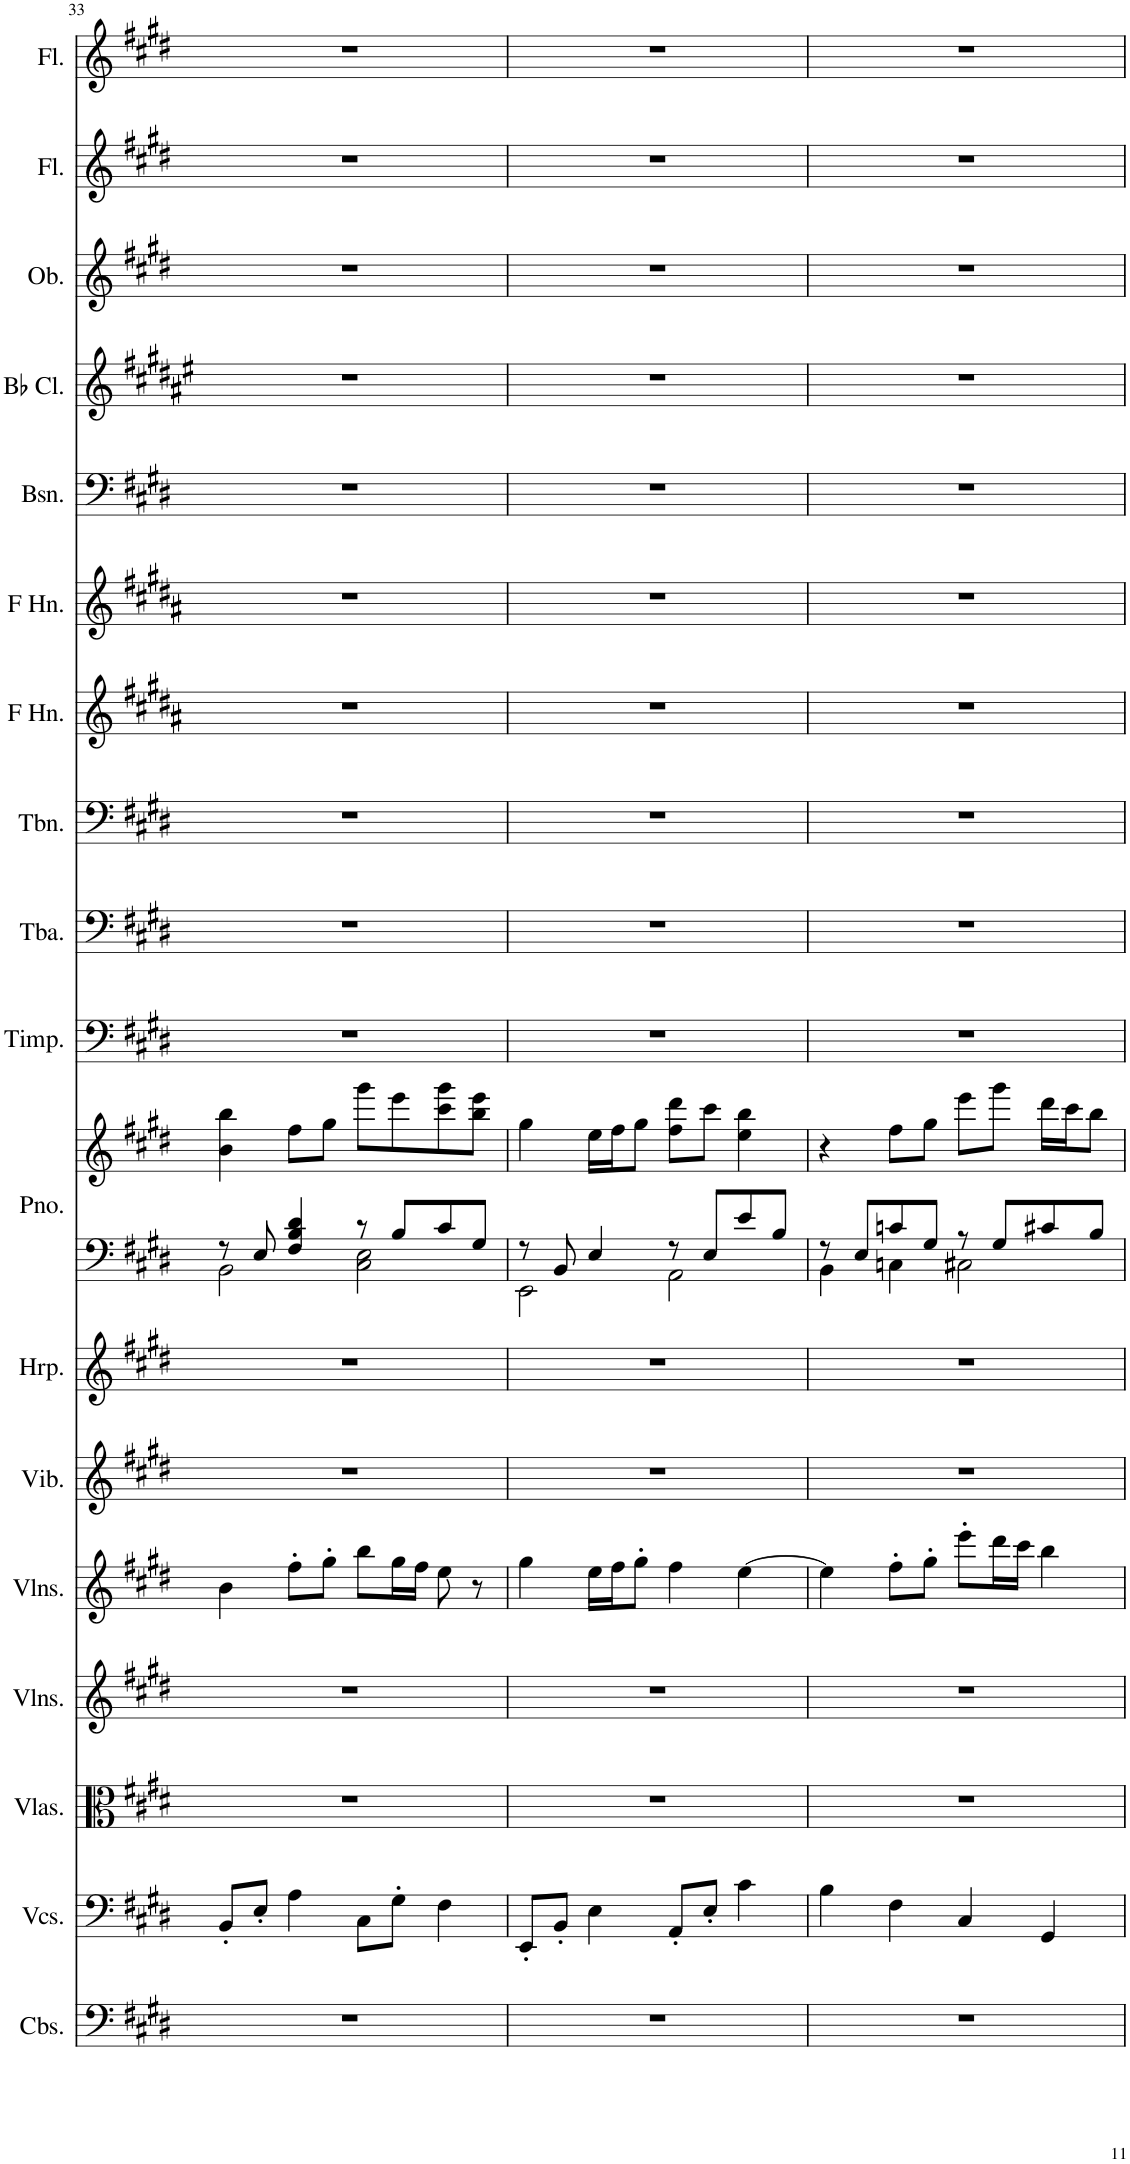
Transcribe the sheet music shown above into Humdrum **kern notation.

**kern	**kern	**kern	**kern	**kern	**kern	**kern	**kern	**kern	**kern	**kern	**kern	**kern	**kern	**kern	**kern	**kern	**kern	**kern
*part18	*part17	*part16	*part15	*part14	*part13	*part12	*part11	*part11	*part10	*part9	*part8	*part7	*part6	*part5	*part4	*part3	*part2	*part1
*staff19	*staff18	*staff17	*staff16	*staff15	*staff14	*staff13	*staff12	*staff11	*staff10	*staff9	*staff8	*staff7	*staff6	*staff5	*staff4	*staff3	*staff2	*staff1
*I"Contrabasses	*I"Violoncellos	*I"Violas	*I"Violins	*I"Violins	*I"Vibraphone	*I"Harp	*I"Piano	*	*I"Timpani	*I"Tuba	*I"Trombone	*I"Horn in F	*I"Horn in F	*I"Bassoon	*I"Bb Clarinet	*I"Oboe	*I"Flute	*I"Flute
*I'Cbs.	*I'Vcs.	*I'Vlas.	*I'Vlns.	*I'Vlns.	*I'Vib.	*I'Hrp.	*I'Pno.	*	*I'Timp.	*I'Tba.	*I'Tbn.	*	*	*I'Bsn.	*I'Bb Cl.	*I'Ob.	*I'Fl.	*I'Fl.
!!LO:PB:g=z
*clefF4	*clefF4	*clefC3	*clefG2	*clefG2	*clefG2	*clefG2	*clefF4	*clefG2	*clefF4	*clefF4	*clefF4	*clefG2	*clefG2	*clefF4	*clefG2	*clefG2	*clefG2	*clefG2
*Trd7c12	*	*	*	*	*	*	*	*	*	*	*	*Trd4c7	*Trd4c7	*	*Trd1c2	*	*	*
*k[f#c#g#d#]	*k[f#c#g#d#]	*k[f#c#g#d#]	*k[f#c#g#d#]	*k[f#c#g#d#]	*k[f#c#g#d#]	*k[f#c#g#d#]	*k[f#c#g#d#]	*k[f#c#g#d#]	*k[f#c#g#d#]	*k[f#c#g#d#]	*k[f#c#g#d#]	*k[f#c#g#d#a#]	*k[f#c#g#d#a#]	*k[f#c#g#d#]	*k[f#c#g#d#a#e#]	*k[f#c#g#d#]	*k[f#c#g#d#]	*k[f#c#g#d#]
*M4/4	*M4/4	*M4/4	*M4/4	*M4/4	*M4/4	*M4/4	*M4/4	*M4/4	*M4/4	*M4/4	*M4/4	*M4/4	*M4/4	*M4/4	*M4/4	*M4/4	*M4/4	*M4/4
=33	=33	=33	=33	=33	=33	=33	=33	=33	=33	=33	=33	=33	=33	=33	=33	=33	=33	=33
*	*	*	*	*	*	*	*^	*	*	*	*	*	*	*	*	*	*	*
1r	8BB'/L	1r	1r	4b\	1r	1r	8r	2BB\	4b\ 4bb\	1r	1r	1r	1r	1r	1r	1r	1r	1r	1r
.	8E'/J	.	.	.	.	.	8E/	.	.	.	.	.	.	.	.	.	.	.	.
.	4A\	.	.	8ff#'\L	.	.	4F#/ 4B/ 4d#/	.	8ff#\L	.	.	.	.	.	.	.	.	.	.
.	.	.	.	8gg#'\J	.	.	.	.	8gg#\J	.	.	.	.	.	.	.	.	.	.
.	8C#\L	.	.	8bb\L	.	.	8r	2C#\ 2E\	8ggg#\L	.	.	.	.	.	.	.	.	.	.
.	8G#'\J	.	.	16gg#\L	.	.	8B/L	.	8eee\	.	.	.	.	.	.	.	.	.	.
.	.	.	.	16ff#\JJ	.	.	.	.	.	.	.	.	.	.	.	.	.	.	.
.	4F#\	.	.	8ee\	.	.	8c#/	.	8ccc#\ 8ggg#\	.	.	.	.	.	.	.	.	.	.
.	.	.	.	8r	.	.	8G#/J	.	8bb\ 8eee\J	.	.	.	.	.	.	.	.	.	.
=34	=34	=34	=34	=34	=34	=34	=34	=34	=34	=34	=34	=34	=34	=34	=34	=34	=34	=34	=34
1r	8EE'/L	1r	1r	4gg#\	1r	1r	8r	2EE\	4gg#\	1r	1r	1r	1r	1r	1r	1r	1r	1r	1r
.	8BB'/J	.	.	.	.	.	8BB/	.	.	.	.	.	.	.	.	.	.	.	.
.	4E\	.	.	16ee\LL	.	.	4E/	.	16ee\LL	.	.	.	.	.	.	.	.	.	.
.	.	.	.	16ff#\J	.	.	.	.	16ff#\J	.	.	.	.	.	.	.	.	.	.
.	.	.	.	8gg#'\J	.	.	.	.	8gg#\J	.	.	.	.	.	.	.	.	.	.
.	8AA'/L	.	.	4ff#\	.	.	8r	2AA\	8ff#\ 8ddd#\L	.	.	.	.	.	.	.	.	.	.
.	8E'/J	.	.	.	.	.	8E/L	.	8ccc#\J	.	.	.	.	.	.	.	.	.	.
.	4c#\	.	.	[4ee\	.	.	8e/	.	4ee\ 4bb\	.	.	.	.	.	.	.	.	.	.
.	.	.	.	.	.	.	8B/J	.	.	.	.	.	.	.	.	.	.	.	.
=35	=35	=35	=35	=35	=35	=35	=35	=35	=35	=35	=35	=35	=35	=35	=35	=35	=35	=35	=35
1r	4B\	1r	1r	4ee\]	1r	1r	8r	4BB\	4r	1r	1r	1r	1r	1r	1r	1r	1r	1r	1r
.	.	.	.	.	.	.	8E/L	.	.	.	.	.	.	.	.	.	.	.	.
.	4F#\	.	.	8ff#'\L	.	.	8cn/	4Cn\	8ff#\L	.	.	.	.	.	.	.	.	.	.
.	.	.	.	8gg#'\J	.	.	8G#/J	.	8gg#\J	.	.	.	.	.	.	.	.	.	.
.	4C#/	.	.	8eee'\L	.	.	8r	2C#X\	8eee\L	.	.	.	.	.	.	.	.	.	.
.	.	.	.	16ddd#\L	.	.	8G#/L	.	8ggg#\J	.	.	.	.	.	.	.	.	.	.
.	.	.	.	16ccc#\JJ	.	.	.	.	.	.	.	.	.	.	.	.	.	.	.
.	4GG#/	.	.	4bb\	.	.	8c#X/	.	16ddd#\LL	.	.	.	.	.	.	.	.	.	.
.	.	.	.	.	.	.	.	.	16ccc#\J	.	.	.	.	.	.	.	.	.	.
.	.	.	.	.	.	.	8B/J	.	8bb\J	.	.	.	.	.	.	.	.	.	.
*	*	*	*	*	*	*	*v	*v	*	*	*	*	*	*	*	*	*	*	*
=	=	=	=	=	=	=	=	=	=	=	=	=	=	=	=	=	=	=
*-	*-	*-	*-	*-	*-	*-	*-	*-	*-	*-	*-	*-	*-	*-	*-	*-	*-	*-
